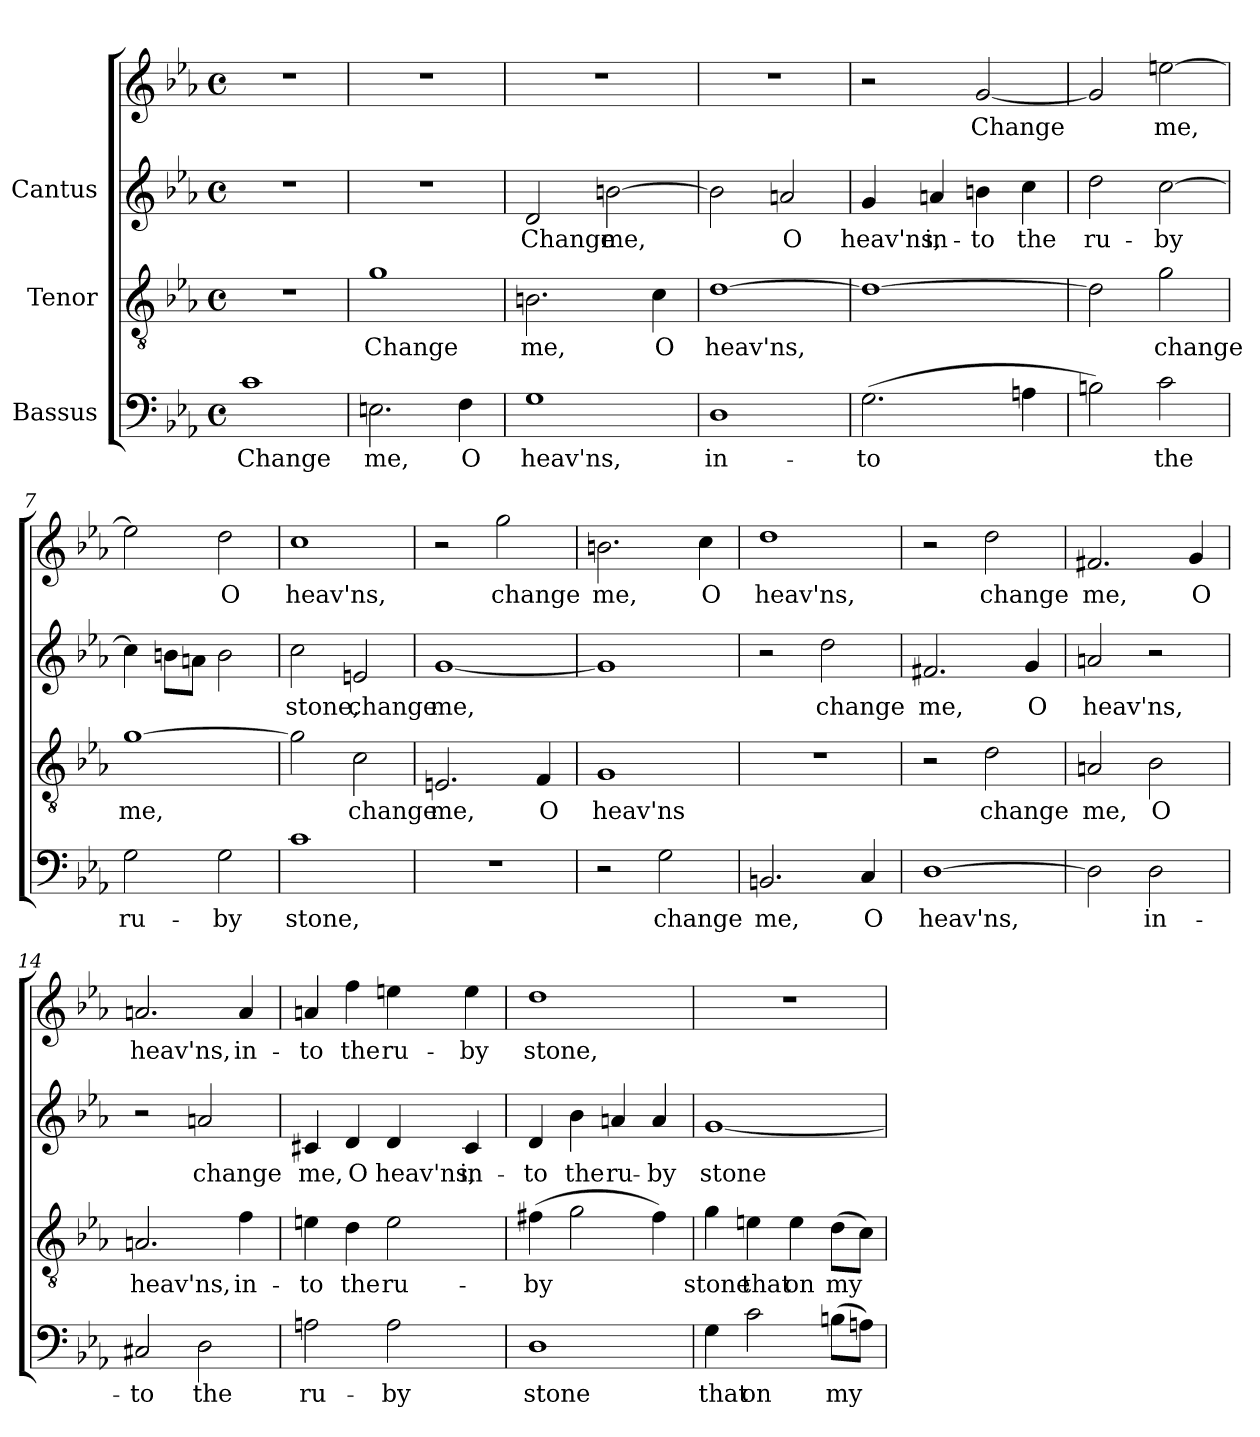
**kern	**text	**kern	**text	**kern	**text	**kern	**text
*part3	*part3	*part2	*part2	*part1	*part1	*part1	*part1
*staff4	*staff4	*staff3	*staff3	*staff2	*staff2	*staff1	*staff1
*I"Bassus	*	*I"Tenor	*	*I"Cantus	*	*	*
!!LO:PB:g=z
*stria5	*	*stria5	*	*stria5	*	*stria5	*
*clefF4	*	*clefGv2	*	*clefG2	*	*clefG2	*
*k[b-e-a-]	*	*k[b-e-a-]	*	*k[b-e-a-]	*	*k[b-e-a-]	*
*E-:	*	*E-:	*	*E-:	*	*E-:	*
*M4/4	*	*M4/4	*	*M4/4	*	*M4/4	*
*met(c)	*	*met(c)	*	*met(c)	*	*met(c)	*
*MM144	*	*MM144	*	*MM144	*	*MM144	*
=1	=1	=1	=1	=1	=1	=1	=1
!	!LO:LY:b:cj	!	!	!	!	!	!
1c	Change	1r	.	1r	.	1r	.
=2	=2	=2	=2	=2	=2	=2	=2
!	!LO:LY:b:cj	!	!LO:LY:b:cj	!	!	!	!
2.En\	me,	1g	Change	1r	.	1r	.
!	!LO:LY:b:cj	!	!	!	!	!	!
4F\	O	.	.	.	.	.	.
=3	=3	=3	=3	=3	=3	=3	=3
!	!LO:LY:b:cj	!	!LO:LY:b:cj	!	!LO:LY:b:cj	!	!
1G	heav'ns,	2.Bn\	me,	2d/	Change	1r	.
!	!	!	!	!	!LO:LY:b:cj	!	!
.	.	.	.	[>2bn\	me,	.	.
!	!	!	!LO:LY:b:cj	!	!	!	!
.	.	4c\	O	.	.	.	.
=4	=4	=4	=4	=4	=4	=4	=4
!	!LO:LY:b:cj	!	!LO:LY:b:cj	!	!LO:LY:b:cj	!	!
1D	in-	[>1d	heav'ns,	2bn\]	.	1r	.
!	!	!	!	!	!LO:LY:b:cj	!	!
.	.	.	.	2an/	O	.	.
=5	=5	=5	=5	=5	=5	=5	=5
!	!LO:LY:b:cj	!	!	!	!LO:LY:b:cj	!	!
(>2.G\	-to	1d_>	.	4g/	heav'ns,	2r	.
!	!	!	!	!	!LO:LY:b:cj	!	!
.	.	.	.	4an/	in-	.	.
!	!	!	!	!	!LO:LY:b:cj	!	!LO:LY:b:cj
.	.	.	.	4bn\	-to	[<2g/	Change
!	!LO:LY:b:cj	!	!	!	!LO:LY:b:cj	!	!
4An\	.	.	.	4cc\	the	.	.
=6	=6	=6	=6	=6	=6	=6	=6
!	!LO:LY:b:cj	!	!LO:LY:b:cj	!	!LO:LY:b:cj	!	!LO:LY:b:cj
2Bn\)	.	2d\]	.	2dd\	ru-	2g/]	.
!	!LO:LY:b:cj	!	!LO:LY:b:cj	!	!LO:LY:b:cj	!	!LO:LY:b:cj
2c\	the	2g\	change	[>2cc\	-by	[>2een\	me,
!!LO:LB:g=z
=7	=7	=7	=7	=7	=7	=7	=7
!	!LO:LY:b:cj	!	!LO:LY:b:cj	!	!	!	!LO:LY:b:cj
2G\	ru-	[>1g	me,	4cc\]	.	2een\]	.
.	.	.	.	8bn\L	.	.	.
.	.	.	.	8an\J	.	.	.
!	!LO:LY:b:cj	!	!	!	!	!	!LO:LY:b:cj
2G\	-by	.	.	2b\	.	2dd\	O
=8	=8	=8	=8	=8	=8	=8	=8
!	!LO:LY:b:cj	!	!LO:LY:b:cj	!	!LO:LY:b:cj	!	!LO:LY:b:cj
1c	stone,	2g\]	.	2cc\	stone,	1cc	heav'ns,
!	!	!	!LO:LY:b:cj	!	!LO:LY:b:cj	!	!
.	.	2c\	change	2en/	change	.	.
=9	=9	=9	=9	=9	=9	=9	=9
!	!	!	!LO:LY:b:cj	!	!LO:LY:b:cj	!	!
1r	.	2.En/	me,	[<1g	me,	2r	.
!	!	!	!	!	!	!	!LO:LY:b:cj
.	.	.	.	.	.	2gg\	change
!	!	!	!LO:LY:b:cj	!	!	!	!
.	.	4F/	O	.	.	.	.
=10	=10	=10	=10	=10	=10	=10	=10
!	!	!	!LO:LY:b:cj	!	!	!	!LO:LY:b:cj
2r	.	1G	heav'ns	1g]	.	2.bn\	me,
!	!LO:LY:b:cj	!	!	!	!	!	!
2G\	change	.	.	.	.	.	.
!	!	!	!	!	!	!	!LO:LY:b:cj
.	.	.	.	.	.	4cc\	O
=11	=11	=11	=11	=11	=11	=11	=11
!	!LO:LY:b:cj	!	!	!	!	!	!LO:LY:b:cj
2.BBn/	me,	1r	.	2r	.	1dd	heav'ns,
!	!	!	!	!	!LO:LY:b:cj	!	!
.	.	.	.	2dd\	change	.	.
!	!LO:LY:b:cj	!	!	!	!	!	!
4C/	O	.	.	.	.	.	.
=12	=12	=12	=12	=12	=12	=12	=12
!	!LO:LY:b:cj	!	!	!	!LO:LY:b:cj	!	!
[>1D	heav'ns,	2r	.	2.f#X/	me,	2r	.
!	!	!	!LO:LY:b:cj	!	!	!	!LO:LY:b:cj
.	.	2d\	change	.	.	2dd\	change
!	!	!	!	!	!LO:LY:b:cj	!	!
.	.	.	.	4g/	O	.	.
=13	=13	=13	=13	=13	=13	=13	=13
!	!LO:LY:b:cj	!	!LO:LY:b:cj	!	!LO:LY:b:cj	!	!LO:LY:b:cj
2D\]	.	2An/	me,	2an/	heav'ns,	2.f#X/	me,
!	!LO:LY:b:cj	!	!LO:LY:b:cj	!	!	!	!
2D\	in-	2B-\	O	2r	.	.	.
!	!	!	!	!	!	!	!LO:LY:b:cj
.	.	.	.	.	.	4g/	O
!!LO:LB:g=z
=14	=14	=14	=14	=14	=14	=14	=14
!	!LO:LY:b:cj	!	!LO:LY:b:cj	!	!	!	!LO:LY:b:cj
2C#X/	-to	2.An/	heav'ns,	2r	.	2.an/	heav'ns,
!	!LO:LY:b:cj	!	!	!	!LO:LY:b:cj	!	!
2D\	the	.	.	2an/	-change	.	.
!	!	!	!LO:LY:b:cj	!	!	!	!LO:LY:b:cj
.	.	4f\	in-	.	.	4a/	in-
=15	=15	=15	=15	=15	=15	=15	=15
!	!LO:LY:b:cj	!	!LO:LY:b:cj	!	!LO:LY:b:cj	!	!LO:LY:b:cj
2An\	ru-	4en\	-to	4c#X/	me,	4an/	to
!	!	!	!LO:LY:b:cj	!	!LO:LY:b:cj	!	!LO:LY:b:cj
.	.	4d\	the	4d/	O	4ff\	the
!	!LO:LY:b:cj	!	!LO:LY:b:cj	!	!LO:LY:b:cj	!	!LO:LY:b:cj
2A\	-by	2e\	ru-	4d/	heav'ns,	4een\	ru-
!	!	!	!	!	!LO:LY:b:cj	!	!LO:LY:b:cj
.	.	.	.	4c#/	in-	4ee\	-by
=16	=16	=16	=16	=16	=16	=16	=16
!	!LO:LY:b:cj	!	!LO:LY:b:cj	!	!LO:LY:b:cj	!	!LO:LY:b:cj
1D	stone	(>4f#X\	-by	4d/	to	1dd	-stone,
!	!	!	!LO:LY:b:cj	!	!LO:LY:b:cj	!	!
.	.	2g\	.	4b-\	the	.	.
!	!	!	!	!	!LO:LY:b:cj	!	!
.	.	.	.	4an/	ru-	.	.
!	!	!	!LO:LY:b:cj	!	!LO:LY:b:cj	!	!
.	.	4f#\)	.	4a/	-by	.	.
=17	=17	=17	=17	=17	=17	=17	=17
!	!LO:LY:b:cj	!	!LO:LY:b:cj	!	!LO:LY:b:cj	!	!
4G\	that	4g\	stone	[<1g	stone	1r	.
!	!LO:LY:b:cj	!	!LO:LY:b:cj	!	!	!	!
2c\	on	4en\	that	.	.	.	.
!	!	!	!LO:LY:b:cj	!	!	!	!
.	.	4e\	on	.	.	.	.
!	!LO:LY:b:cj	!	!LO:LY:b:cj	!	!	!	!
(>8Bn\L	my	(>8d\L	my	.	.	.	.
!	!LO:LY:b:cj	!	!LO:LY:b:cj	!	!	!	!
8An\J)	.	8c\J)	.	.	.	.	.
=	=	=	=	=	=	=	=
*-	*-	*-	*-	*-	*-	*-	*-
